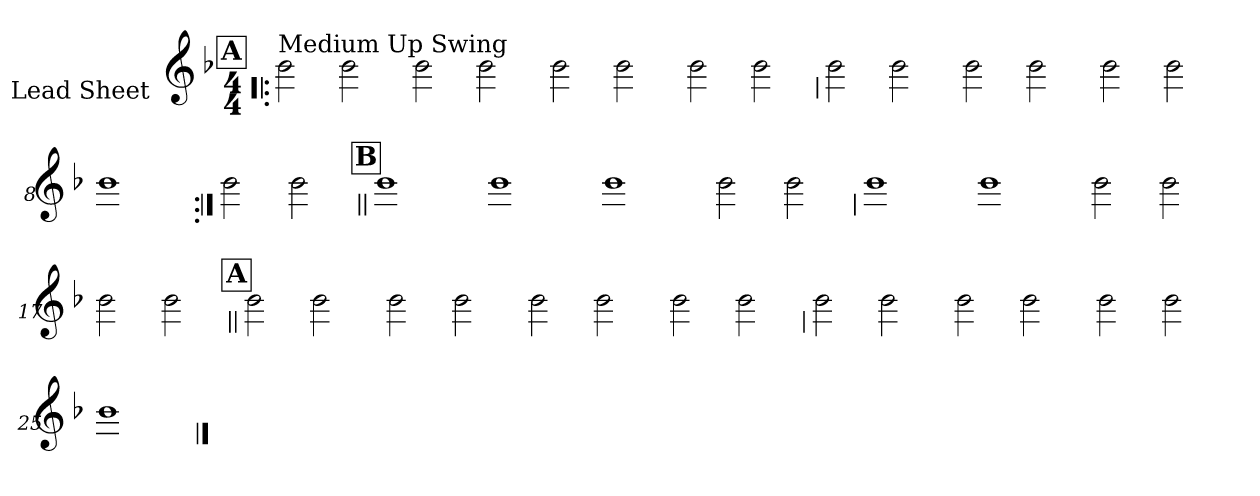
**kern
*part1
*staff1
*I"Lead Sheet
*stria0
*clefG2
*k[b-]
*F:
*M4/4
!!LO:REH:place=s1:a:t=A
=1!|:
!LO:TX:a:t=Medium Up Swing
2b-
2b-
=2-
2b-
2b-
=3-
2b-
2b-
=4-
2b-
2b-
!!LO:LB:g=z
=5
2b-
2b-
=6-
2b-
2b-
=7-
2b-
2b-
=8-
1b-
!!LO:LB:g=z
=9:|!
2b-
2b-
!!LO:LB:g=z
!!LO:REH:place=s1:a:t=B
=10||
1b-
=11-
1b-
=12-
1b-
=13-
2b-
2b-
!!LO:LB:g=z
=14
1b-
=15-
1b-
=16-
2b-
2b-
=17-
2b-
2b-
!!LO:LB:g=z
!!LO:REH:place=s1:a:t=A
=18||
2b-
2b-
=19-
2b-
2b-
=20-
2b-
2b-
=21-
2b-
2b-
!!LO:LB:g=z
=22
2b-
2b-
=23-
2b-
2b-
=24-
2b-
2b-
=25-
1b-
==
*-
